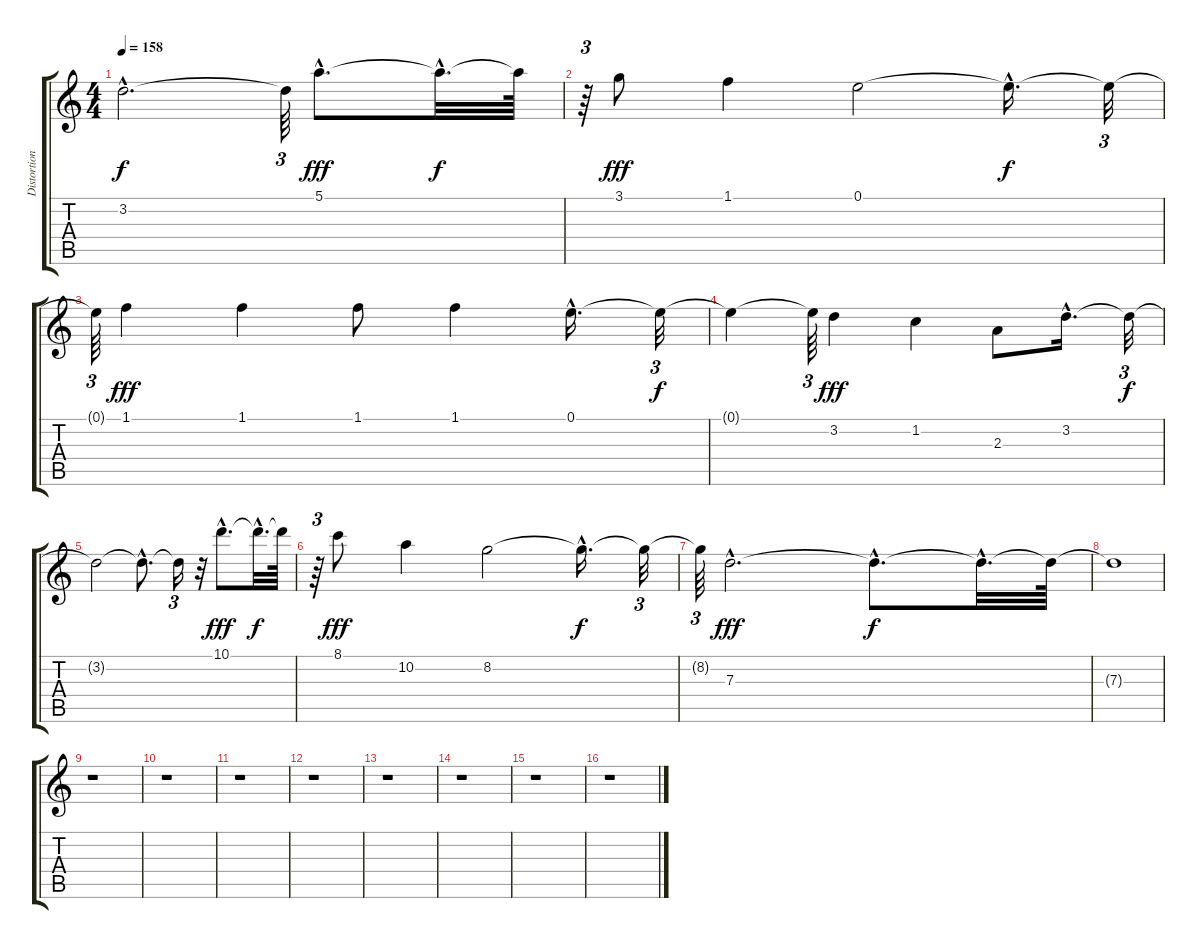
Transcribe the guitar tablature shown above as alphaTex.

\track ("Distortion I" "Distortion") {instrument distortionguitar}
\staff {score tabs}
\tuning (E4 B3 G3 D3 A2 E2) {hide}
\ts (4 4)
\tempo 158
\clef g2
\ks c
3.2{hac t}.2{d dy f} 3.2{t}.64{tu (3 2)} 5.1{hac}.8{d dy fff} 5.1{hac t}.32{d dy f} 5.1{t}.64 |
r.64{tu (3 2)} 3.1.8{dy fff} 1.1.4 0.1.2 0.1{hac t}.16{d dy f} 0.1{t}.32{tu (3 2)} |
0.1{t}.64{tu (3 2)} 1.1.4{dy fff} 1.1.4 1.1.8 1.1.4 0.1{hac}.16{d} 0.1{t}.32{tu (3 2) dy f} |
0.1{t}.4 0.1{t}.64{tu (3 2)} 3.2.4{dy fff} 1.2.4 2.3.8 3.2{hac}.16{d} 3.2{t}.32{tu (3 2) dy f} |
3.2{t}.2 3.2{hac t}.8{d} 3.2{t}.16{tu (3 2)} r.32 10.1{hac}.8{d dy fff} 10.1{hac t}.32{d dy f} 10.1{t}.64 |
r.64{tu (3 2)} 8.1.8{dy fff} 10.2.4 8.2.2 8.2{hac t}.16{d dy f} 8.2{t}.32{tu (3 2)} |
8.2{t}.64{tu (3 2)} 7.3{hac}.2{d dy fff} 7.3{hac t}.8{d dy f} 7.3{hac t}.32{d} 7.3{t}.64 |
7.3{t}.1 |
r.1 |
r.1 |
r.1 |
r.1 |
r.1 |
r.1 |
r.1 |
r.1
